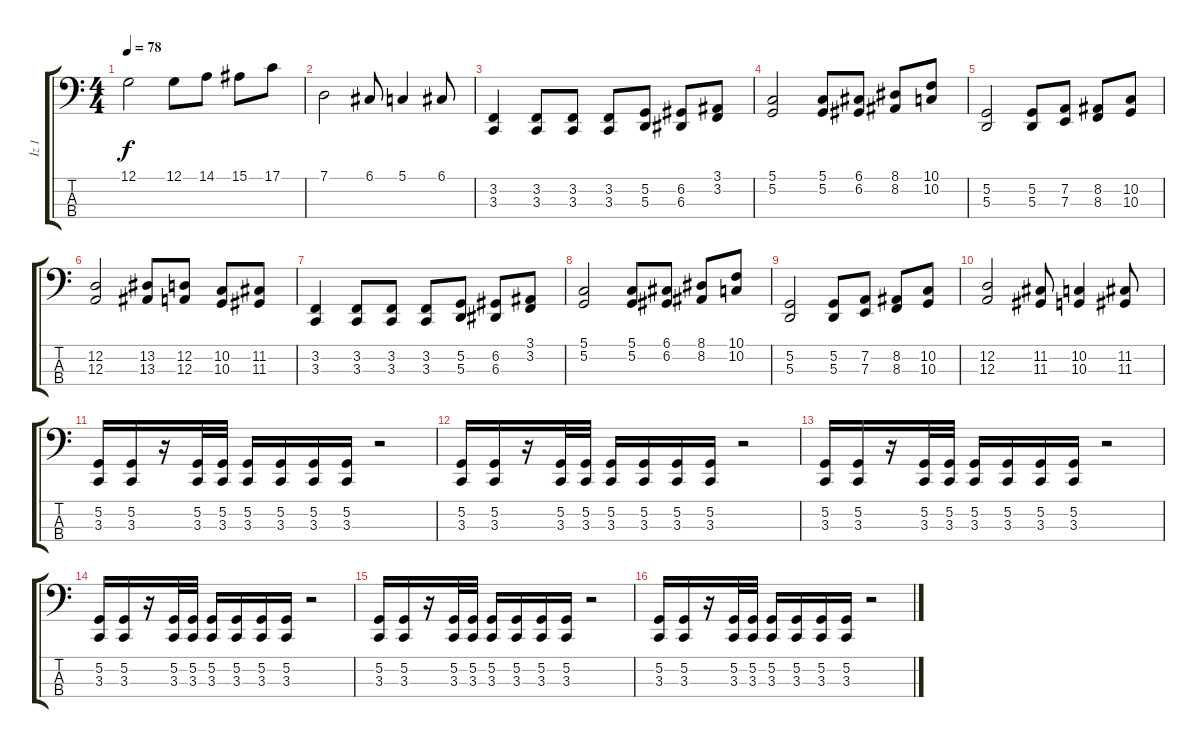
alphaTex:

\track ("İz 1" "İz 1") {instrument cello}
\staff {score tabs}
\tuning (G2 D2 A1 E1) {hide}
\ts (4 4)
\tempo 78
\clef f4
\ks c
12.1.2{dy f} 12.1.8 14.1.8 15.1.8 17.1.8 |
7.1.2 6.1.8 5.1.4 6.1.8 |
(3.2 3.3).4{volume 16} (3.2 3.3).8 (3.2 3.3).8 (3.2 3.3).8 (5.2 5.3).8 (6.2 6.3).8 (3.1 3.2).8 |
(5.1 5.2).2 (5.1 5.2).8 (6.1 6.2).8 (8.1 8.2).8 (10.1 10.2).8 |
(5.2 5.3).2 (5.2 5.3).8 (7.2 7.3).8 (8.2 8.3).8 (10.2 10.3).8 |
(12.2 12.3).2 (13.2 13.3).8 (12.2 12.3).8 (10.2 10.3).8 (11.2 11.3).8 |
(3.2 3.3).4 (3.2 3.3).8 (3.2 3.3).8 (3.2 3.3).8 (5.2 5.3).8 (6.2 6.3).8 (3.1 3.2).8 |
(5.1 5.2).2 (5.1 5.2).8 (6.1 6.2).8 (8.1 8.2).8 (10.1 10.2).8 |
(5.2 5.3).2 (5.2 5.3).8 (7.2 7.3).8 (8.2 8.3).8 (10.2 10.3).8 |
(12.2 12.3).2 (11.2 11.3).8 (10.2 10.3).4 (11.2 11.3).8 |
(5.2 3.3).16 (5.2 3.3).16 r.16 (5.2 3.3).32 (5.2 3.3).32 (5.2 3.3).16 (5.2 3.3).16 (5.2 3.3).16 (5.2 3.3).16 r.2 |
(5.2 3.3).16 (5.2 3.3).16 r.16 (5.2 3.3).32 (5.2 3.3).32 (5.2 3.3).16 (5.2 3.3).16 (5.2 3.3).16 (5.2 3.3).16 r.2 |
(5.2 3.3).16 (5.2 3.3).16 r.16 (5.2 3.3).32 (5.2 3.3).32 (5.2 3.3).16 (5.2 3.3).16 (5.2 3.3).16 (5.2 3.3).16 r.2 |
(5.2 3.3).16 (5.2 3.3).16 r.16 (5.2 3.3).32 (5.2 3.3).32 (5.2 3.3).16 (5.2 3.3).16 (5.2 3.3).16 (5.2 3.3).16 r.2 |
(5.2 3.3).16 (5.2 3.3).16 r.16 (5.2 3.3).32 (5.2 3.3).32 (5.2 3.3).16 (5.2 3.3).16 (5.2 3.3).16 (5.2 3.3).16 r.2 |
(5.2 3.3).16 (5.2 3.3).16 r.16 (5.2 3.3).32 (5.2 3.3).32 (5.2 3.3).16 (5.2 3.3).16 (5.2 3.3).16 (5.2 3.3).16 r.2
